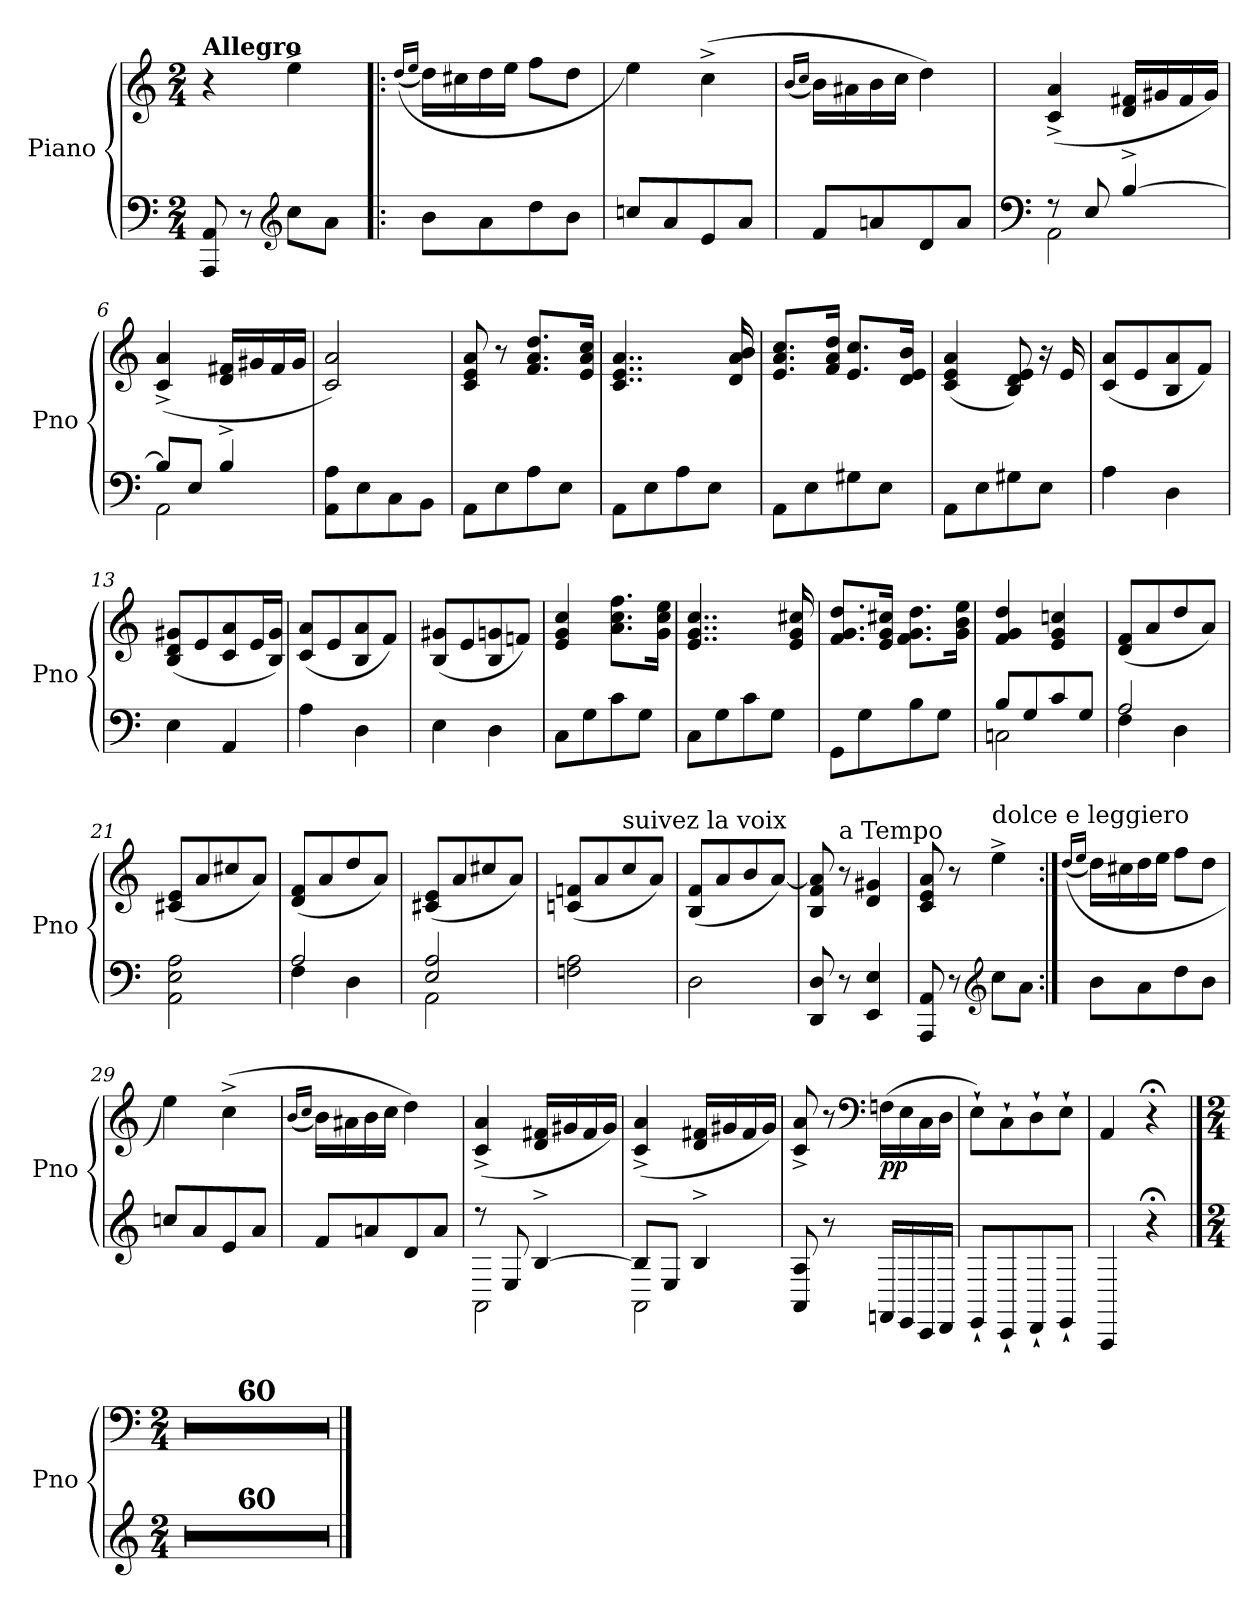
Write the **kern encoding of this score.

**kern	**kern	**dynam
*part1	*part1	*part1
*staff2	*staff1	*staff1/2
*I"Piano	*	*
*I'Pno	*	*
*clefF4	*clefG2	*
*k[]	*k[]	*
*M2/4	*M2/4	*
=1	=1	=1
!	!LO:TX:a:B:t=Allegro	!
8AAA/ 8AA/	4r	.
8r	.	.
*clefG2	*	*
8cc\L	4ee^\	.
8a\J	.	.
=2!|:	=2!|:	=2!|:
.	(<(<16qdd/LL	.
.	16qee/JJ	.
8b\L	16dd\LL)	.
.	16cc#X\	.
8a\	16dd\	.
.	16ee\JJ	.
8dd\	8ff\L	.
8b\J	8dd\J	.
=3	=3	=3
8ccn/L	4ee\)	.
8a/	.	.
8e/	(>4cc^\	.
8a/J	.	.
=4	=4	=4
.	(<16qb/LL	.
.	16qcc/JJ	.
8f/L	16b\LL)	.
.	16a#X\	.
8an/	16b\	.
.	16cc\JJ	.
8d/	4dd\)	.
8a/J	.	.
=5	=5	=5
*clefF4	*	*
*^	*	*
8r	2AA\	(<4c/^ 4a/^	.
8E/	.	.	.
[4B^/	.	16d/ 16f#X/LL	.
.	.	16g#X/	.
.	.	16f#/	.
.	.	16g#/JJ)	.
=6	=6	=6	=6
8B/L]	2AA\	(<4c/^ 4a/^	.
8E/J	.	.	.
4B^/	.	16d/ 16f#X/LL	.
.	.	16g#X/	.
.	.	16f#/	.
.	.	16g#/JJ	.
*v	*v	*	*
=7	=7	=7
8AA\ 8A\L	2c/ 2a/)	.
8E\	.	.
8C\	.	.
8BB\J	.	.
!!LO:LB:g=z
=8	=8	=8
8AA\L	8c/ 8e/ 8a/	.
8E\	8r	.
8A\	8.f/ 8.a/ 8.dd/L	.
8E\J	.	.
.	16e/ 16a/ 16cc/Jk	.
=9	=9	=9
8AA\L	4..c/ 4..e/ 4..a/	.
8E\	.	.
8A\	.	.
8E\J	.	.
.	16d/ 16a/ 16b/	.
=10	=10	=10
8AA\L	8.e/ 8.a/ 8.cc/L	.
8E\	.	.
.	16f/ 16a/ 16dd/Jk	.
8G#X\	8.e/ 8.cc/L	.
8E\J	.	.
.	16d/ 16e/ 16b/Jk	.
=11	=11	=11
8AA\L	(<4c/ 4e/ 4a/	.
8E\	.	.
8G#X\	8B/ 8d/ 8e/)	.
8E\J	16r	.
.	16e/	.
=12	=12	=12
4A\	(<8c/ 8a/L	.
.	8e/	.
4D\	8B/ 8a/	.
.	8f/J)	.
=13	=13	=13
4E\	(<8B/ 8d/ 8g#X/L	.
.	8e/	.
4AA/	8c/ 8a/	.
.	16e/L	.
.	16B/ 16g#/JJ)	.
=14	=14	=14
4A\	(<8c/ 8a/L	.
.	8e/	.
4D\	8B/ 8a/	.
.	8f/J)	.
=15	=15	=15
4E\	(<8B/ 8g#X/L	.
.	8e/	.
4D\	8B/ 8gn/	.
.	8fn/J)	.
!!LO:LB:g=z
=16	=16	=16
8C\L	4e/ 4g/ 4cc/	.
8G\	.	.
8c\	8.a\ 8.cc\ 8.ff\L	.
8G\J	.	.
.	16g\ 16cc\ 16ee\Jk	.
=17	=17	=17
8C\L	4..e/ 4..g/ 4..cc/	.
8G\	.	.
8c\	.	.
8G\J	.	.
.	16e/ 16g/ 16cc#X/	.
=18	=18	=18
8GG\L	8.f/ 8.g/ 8.dd/L	.
8G\	.	.
.	16e/ 16g/ 16cc#X/Jk	.
8B\	8.f\ 8.g\ 8.dd\L	.
8G\J	.	.
.	16g\ 16b\ 16ee\Jk	.
=19	=19	=19
*^	*	*
8B/L	2Cn\	4f/ 4g/ 4dd/	.
8G/	.	.	.
8c/	.	4e/ 4g/ 4ccn/	.
8G/J	.	.	.
=20	=20	=20	=20
2A/	4F\	(<8d/ 8f/L	.
.	.	8a/	.
.	4D\	8dd/	.
.	.	8a/J)	.
*v	*v	*	*
=21	=21	=21
2AA\ 2E\ 2A\	(<8c#X/ 8e/L	.
.	8a/	.
.	8cc#X/	.
.	8a/J)	.
=22	=22	=22
*^	*	*
2A/	4F\	(<8d/ 8f/L	.
.	.	8a/	.
.	4D\	8dd/	.
.	.	8a/J)	.
=23	=23	=23	=23
2E/ 2A/	2AA\	(<8c#X/ 8e/L	.
.	.	8a/	.
.	.	8cc#X/	.
.	.	8a/J)	.
*v	*v	*	*
=24	=24	=24
2Fn\ 2A\	(<8cn/ 8fn/L	.
.	8a/	.
!	!LO:TX:a:t=suivez la voix	!
.	8cc/	.
.	8a/J)	.
!!LO:LB:g=z
=25	=25	=25
2D\	(<8B/ 8f/L	.
.	8a/	.
.	8b/	.
.	[8a/J)	.
=26	=26	=26
8DD/ 8D/	8B/ 8f/ 8a/]	.
!	!LO:TX:a:t=a Tempo	!
8r	8r	.
4EE/ 4E/	4d/ 4g#X/	.
=27	=27	=27
8AAA/ 8AA/	8c/ 8e/ 8a/	.
8r	8r	.
*clefG2	*	*
!	!LO:TX:a:t=dolce e leggiero	!
8cc\L	4ee^\	.
8a\J	.	.
=28:|!	=28:|!	=28:|!
.	(<(>16qdd/LL	.
.	16qee/JJ	.
8b\L	16dd\LL)	.
.	16cc#X\	.
8a\	16dd\	.
.	16ee\JJ	.
8dd\	8ff\L	.
8b\J	8dd\J	.
=29	=29	=29
8ccn/L	4ee\)	.
8a/	.	.
8e/	(>4cc^\	.
8a/J	.	.
=30	=30	=30
.	(<16qb/LL	.
.	16qcc/JJ	.
8f/L	16b\LL)	.
.	16a#X\	.
8an/	16b\	.
.	16cc\JJ	.
8d/	4dd\)	.
8a/J	.	.
=31	=31	=31
*^	*	*
8r	2AA\	(<4c/^ 4a/^	.
8E/	.	.	.
[4B^/	.	16d/ 16f#X/LL	.
.	.	16g#X/	.
.	.	16f#/	.
.	.	16g#/JJ)	.
!!LO:PB:g=z
=32	=32	=32	=32
8B/L]	2AA\	(<4c/^ 4a/^	.
8E/J	.	.	.
4B^/	.	16d/ 16f#X/LL	.
.	.	16g#X/	.
.	.	16f#/	.
.	.	16g#/JJ)	.
*v	*v	*	*
=33	=33	=33
8AA/ 8A/	8c/^ 8a/^	.
8r	8r	.
*	*clefF4	*
!	!	!LO:DY:b
16FFn/LL	(>16Fn\LL	pp
16EE/	16E\	.
16CC/	16C\	.
16DD/JJ	16D\JJ	.
=34	=34	=34
8EE`/L	8E`\L)	.
8CC`/	8C`\	.
8DD`/	8D`\	.
8EE`/J	8E`\J	.
=35	=35	=35
4AAA/	4AA/	.
4r;<	4r;<	.
!!LO:LB:g=z
==1	==1	==1
*M2/4	*M2/4	*
2r	2r	.
=2	=2	=2
2r	2r	.
=3	=3	=3
2r	2r	.
=4	=4	=4
2r	2r	.
=5	=5	=5
2r	2r	.
=6	=6	=6
2r	2r	.
=7	=7	=7
2r	2r	.
=8	=8	=8
2r	2r	.
=9	=9	=9
2r	2r	.
=10	=10	=10
2r	2r	.
=11	=11	=11
2r	2r	.
=12	=12	=12
2r	2r	.
=13	=13	=13
2r	2r	.
=14	=14	=14
2r	2r	.
=15	=15	=15
2r	2r	.
=16	=16	=16
2r	2r	.
=17	=17	=17
2r	2r	.
=18	=18	=18
2r	2r	.
=19	=19	=19
2r	2r	.
=20	=20	=20
2r	2r	.
!!LO:LB:g=z
==1	==1	==1
*M2/4	*M2/4	*
2r	2r	.
=2	=2	=2
2r	2r	.
=3	=3	=3
2r	2r	.
=4	=4	=4
2r	2r	.
=5	=5	=5
2r	2r	.
=6	=6	=6
2r	2r	.
=7	=7	=7
2r	2r	.
=8	=8	=8
2r	2r	.
=9	=9	=9
2r	2r	.
=10	=10	=10
2r	2r	.
=11	=11	=11
2r	2r	.
=12	=12	=12
2r	2r	.
=13	=13	=13
2r	2r	.
=14	=14	=14
2r	2r	.
=15	=15	=15
2r	2r	.
=16	=16	=16
2r	2r	.
=17	=17	=17
2r	2r	.
=18	=18	=18
2r	2r	.
=19	=19	=19
2r	2r	.
=20	=20	=20
2r	2r	.
!!LO:LB:g=z
==1	==1	==1
*M2/4	*M2/4	*
2r	2r	.
=2	=2	=2
2r	2r	.
=3	=3	=3
2r	2r	.
=4	=4	=4
2r	2r	.
=5	=5	=5
2r	2r	.
=6	=6	=6
2r	2r	.
=7	=7	=7
2r	2r	.
=8	=8	=8
2r	2r	.
=9	=9	=9
2r	2r	.
=10	=10	=10
2r	2r	.
=11	=11	=11
2r	2r	.
=12	=12	=12
2r	2r	.
=13	=13	=13
2r	2r	.
=14	=14	=14
2r	2r	.
=15	=15	=15
2r	2r	.
=16	=16	=16
2r	2r	.
=17	=17	=17
2r	2r	.
=18	=18	=18
2r	2r	.
=19	=19	=19
2r	2r	.
=20	=20	=20
2r	2r	.
==	==	==
*-	*-	*-
